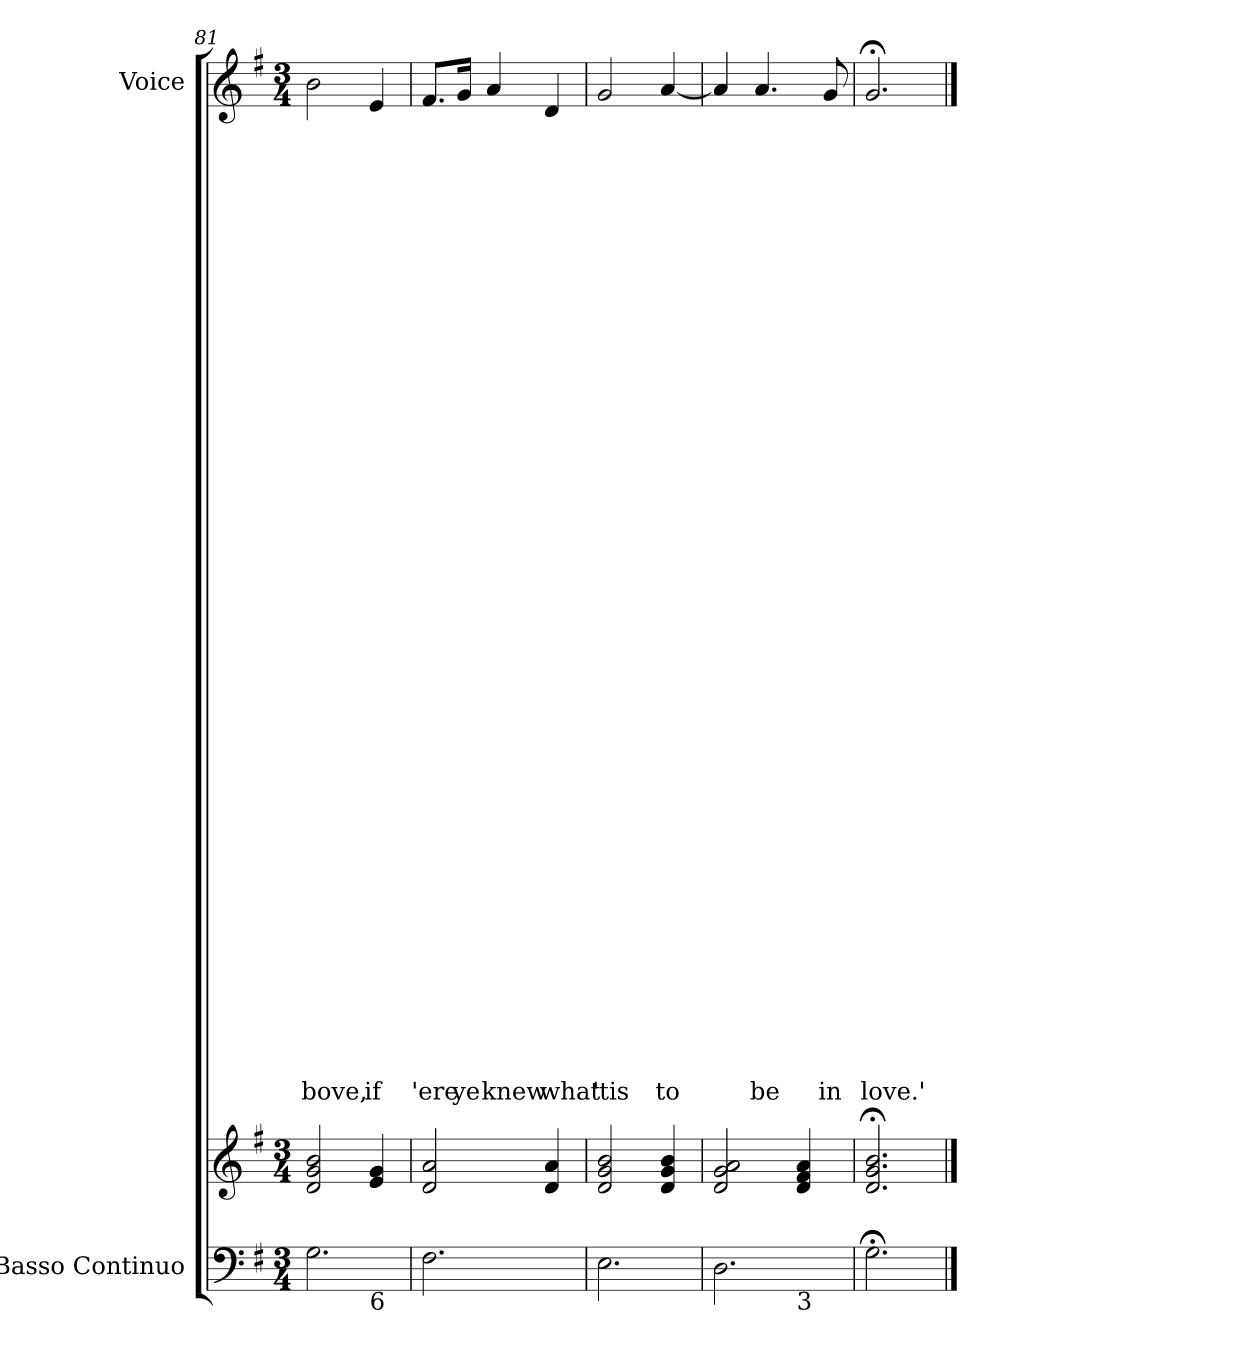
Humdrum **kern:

**kern	**kern	**kern	**text	**text	**text	**text	**text	**text	**text	**text	**text	**text	**text	**text	**text	**text	**text	**text	**text	**text	**text	**text	**text	**text	**text	**text	**text	**text	**text	**text	**text	**text	**text	**text	**text	**text	**text	**text	**text	**text	**text	**text	**text
*part2	*part2	*part1	*part1	*part1	*part1	*part1	*part1	*part1	*part1	*part1	*part1	*part1	*part1	*part1	*part1	*part1	*part1	*part1	*part1	*part1	*part1	*part1	*part1	*part1	*part1	*part1	*part1	*part1	*part1	*part1	*part1	*part1	*part1	*part1	*part1	*part1	*part1	*part1	*part1	*part1	*part1	*part1	*part1
*staff3	*staff2	*staff1	*staff1	*staff1	*staff1	*staff1	*staff1	*staff1	*staff1	*staff1	*staff1	*staff1	*staff1	*staff1	*staff1	*staff1	*staff1	*staff1	*staff1	*staff1	*staff1	*staff1	*staff1	*staff1	*staff1	*staff1	*staff1	*staff1	*staff1	*staff1	*staff1	*staff1	*staff1	*staff1	*staff1	*staff1	*staff1	*staff1	*staff1	*staff1	*staff1	*staff1	*staff1
*I"Basso Continuo	*	*I"Voice	*	*	*	*	*	*	*	*	*	*	*	*	*	*	*	*	*	*	*	*	*	*	*	*	*	*	*	*	*	*	*	*	*	*	*	*	*	*	*	*	*
*I'BC.	*	*I'Voice	*	*	*	*	*	*	*	*	*	*	*	*	*	*	*	*	*	*	*	*	*	*	*	*	*	*	*	*	*	*	*	*	*	*	*	*	*	*	*	*	*
*clefF4	*clefG2	*clefG2	*	*	*	*	*	*	*	*	*	*	*	*	*	*	*	*	*	*	*	*	*	*	*	*	*	*	*	*	*	*	*	*	*	*	*	*	*	*	*	*	*
*k[f#]	*k[f#]	*k[f#]	*	*	*	*	*	*	*	*	*	*	*	*	*	*	*	*	*	*	*	*	*	*	*	*	*	*	*	*	*	*	*	*	*	*	*	*	*	*	*	*	*
*G:	*G:	*G:	*	*	*	*	*	*	*	*	*	*	*	*	*	*	*	*	*	*	*	*	*	*	*	*	*	*	*	*	*	*	*	*	*	*	*	*	*	*	*	*	*
*M3/4	*M3/4	*M3/4	*	*	*	*	*	*	*	*	*	*	*	*	*	*	*	*	*	*	*	*	*	*	*	*	*	*	*	*	*	*	*	*	*	*	*	*	*	*	*	*	*
=81	=81	=81	=81	=81	=81	=81	=81	=81	=81	=81	=81	=81	=81	=81	=81	=81	=81	=81	=81	=81	=81	=81	=81	=81	=81	=81	=81	=81	=81	=81	=81	=81	=81	=81	=81	=81	=81	=81	=81	=81	=81	=81	=81
*	*^	*	*	*	*	*	*	*	*	*	*	*	*	*	*	*	*	*	*	*	*	*	*	*	*	*	*	*	*	*	*	*	*	*	*	*	*	*	*	*	*	*	*
!LO:TX:b:t=5	!	!	!	!	!	!	!	!	!	!	!	!	!	!	!	!	!	!	!	!	!	!	!	!	!	!	!	!	!	!	!	!	!	!	!	!	!	!	!	!	!	!	!	!
!	!	!	!	!	!	!	!	!	!	!	!	!	!	!	!	!	!	!	!	!	!	!	!	!	!	!	!	!	!	!	!	!	!	!	!	!	!	!	!	!	!	!	!	!LO:LY:b
*^	*	*	*	*	*	*	*	*	*	*	*	*	*	*	*	*	*	*	*	*	*	*	*	*	*	*	*	*	*	*	*	*	*	*	*	*	*	*	*	*	*	*	*	*
2.G\	2ryy	2d/ 2g/ 2b/	2ryy	2b\	.	.	.	.	.	.	.	.	.	.	.	.	.	.	.	.	.	.	.	.	.	.	.	.	.	.	.	.	.	.	.	.	.	.	.	.	.	.	.	.	-bove,
!	!LO:TX:b:t=6	!	!	!	!	!	!	!	!	!	!	!	!	!	!	!	!	!	!	!	!	!	!	!	!	!	!	!	!	!	!	!	!	!	!	!	!	!	!	!	!	!	!	!	!
!	!	!	!	!	!	!	!	!	!	!	!	!	!	!	!	!	!	!	!	!	!	!	!	!	!	!	!	!	!	!	!	!	!	!	!	!	!	!	!	!	!	!	!	!	!LO:LY:b
.	4ryy	4e/ 4g/	4ryy	4e/	.	.	.	.	.	.	.	.	.	.	.	.	.	.	.	.	.	.	.	.	.	.	.	.	.	.	.	.	.	.	.	.	.	.	.	.	.	.	.	.	if
!!LO:LB:g=z
=82	=82	=82	=82	=82	=82	=82	=82	=82	=82	=82	=82	=82	=82	=82	=82	=82	=82	=82	=82	=82	=82	=82	=82	=82	=82	=82	=82	=82	=82	=82	=82	=82	=82	=82	=82	=82	=82	=82	=82	=82	=82	=82	=82	=82	=82
!LO:TX:b:t=6	!	!	!	!	!	!	!	!	!	!	!	!	!	!	!	!	!	!	!	!	!	!	!	!	!	!	!	!	!	!	!	!	!	!	!	!	!	!	!	!	!	!	!	!	!
!	!	!	!	!	!	!	!	!	!	!	!	!	!	!	!	!	!	!	!	!	!	!	!	!	!	!	!	!	!	!	!	!	!	!	!	!	!	!	!	!	!	!	!	!	!LO:LY:b
*v	*v	*	*	*	*	*	*	*	*	*	*	*	*	*	*	*	*	*	*	*	*	*	*	*	*	*	*	*	*	*	*	*	*	*	*	*	*	*	*	*	*	*	*	*	*
*	*v	*v	*	*	*	*	*	*	*	*	*	*	*	*	*	*	*	*	*	*	*	*	*	*	*	*	*	*	*	*	*	*	*	*	*	*	*	*	*	*	*	*	*	*
2.F#\	2d/ 2a/	8.f#/L	.	.	.	.	.	.	.	.	.	.	.	.	.	.	.	.	.	.	.	.	.	.	.	.	.	.	.	.	.	.	.	.	.	.	.	.	.	.	.	.	'ere
!	!	!	!	!	!	!	!	!	!	!	!	!	!	!	!	!	!	!	!	!	!	!	!	!	!	!	!	!	!	!	!	!	!	!	!	!	!	!	!	!	!	!	!LO:LY:b
.	.	16g/Jk	.	.	.	.	.	.	.	.	.	.	.	.	.	.	.	.	.	.	.	.	.	.	.	.	.	.	.	.	.	.	.	.	.	.	.	.	.	.	.	.	ye
!	!	!	!	!	!	!	!	!	!	!	!	!	!	!	!	!	!	!	!	!	!	!	!	!	!	!	!	!	!	!	!	!	!	!	!	!	!	!	!	!	!	!	!LO:LY:b
.	.	4a/	.	.	.	.	.	.	.	.	.	.	.	.	.	.	.	.	.	.	.	.	.	.	.	.	.	.	.	.	.	.	.	.	.	.	.	.	.	.	.	.	knew
!	!	!	!	!	!	!	!	!	!	!	!	!	!	!	!	!	!	!	!	!	!	!	!	!	!	!	!	!	!	!	!	!	!	!	!	!	!	!	!	!	!	!	!LO:LY:b
.	4d/ 4a/	4d/	.	.	.	.	.	.	.	.	.	.	.	.	.	.	.	.	.	.	.	.	.	.	.	.	.	.	.	.	.	.	.	.	.	.	.	.	.	.	.	.	what
=83	=83	=83	=83	=83	=83	=83	=83	=83	=83	=83	=83	=83	=83	=83	=83	=83	=83	=83	=83	=83	=83	=83	=83	=83	=83	=83	=83	=83	=83	=83	=83	=83	=83	=83	=83	=83	=83	=83	=83	=83	=83	=83	=83
!	!	!	!	!	!	!	!	!	!	!	!	!	!	!	!	!	!	!	!	!	!	!	!	!	!	!	!	!	!	!	!	!	!	!	!	!	!	!	!	!	!	!	!LO:LY:b
2.E\	2d/ 2g/ 2b/	2g/	.	.	.	.	.	.	.	.	.	.	.	.	.	.	.	.	.	.	.	.	.	.	.	.	.	.	.	.	.	.	.	.	.	.	.	.	.	.	.	.	'tis
!	!	!	!	!	!	!	!	!	!	!	!	!	!	!	!	!	!	!	!	!	!	!	!	!	!	!	!	!	!	!	!	!	!	!	!	!	!	!	!	!	!	!	!LO:LY:b
.	4d/ 4g/ 4b/	[<4a/	.	.	.	.	.	.	.	.	.	.	.	.	.	.	.	.	.	.	.	.	.	.	.	.	.	.	.	.	.	.	.	.	.	.	.	.	.	.	.	.	to
=84	=84	=84	=84	=84	=84	=84	=84	=84	=84	=84	=84	=84	=84	=84	=84	=84	=84	=84	=84	=84	=84	=84	=84	=84	=84	=84	=84	=84	=84	=84	=84	=84	=84	=84	=84	=84	=84	=84	=84	=84	=84	=84	=84
!LO:TX:b:t=4	!	!	!	!	!	!	!	!	!	!	!	!	!	!	!	!	!	!	!	!	!	!	!	!	!	!	!	!	!	!	!	!	!	!	!	!	!	!	!	!	!	!	!
*^	*	*	*	*	*	*	*	*	*	*	*	*	*	*	*	*	*	*	*	*	*	*	*	*	*	*	*	*	*	*	*	*	*	*	*	*	*	*	*	*	*	*	*
2.D\	2ryy	2d/ 2g/ 2a/	4a/]	.	.	.	.	.	.	.	.	.	.	.	.	.	.	.	.	.	.	.	.	.	.	.	.	.	.	.	.	.	.	.	.	.	.	.	.	.	.	.	.	.
!	!	!	!	!	!	!	!	!	!	!	!	!	!	!	!	!	!	!	!	!	!	!	!	!	!	!	!	!	!	!	!	!	!	!	!	!	!	!	!	!	!	!	!	!LO:LY:b
.	.	.	4.a/	.	.	.	.	.	.	.	.	.	.	.	.	.	.	.	.	.	.	.	.	.	.	.	.	.	.	.	.	.	.	.	.	.	.	.	.	.	.	.	.	be
!	!LO:TX:b:t=3	!	!	!	!	!	!	!	!	!	!	!	!	!	!	!	!	!	!	!	!	!	!	!	!	!	!	!	!	!	!	!	!	!	!	!	!	!	!	!	!	!	!	!
.	4ryy	4d/ 4f#/ 4a/	.	.	.	.	.	.	.	.	.	.	.	.	.	.	.	.	.	.	.	.	.	.	.	.	.	.	.	.	.	.	.	.	.	.	.	.	.	.	.	.	.	.
!	!	!	!	!	!	!	!	!	!	!	!	!	!	!	!	!	!	!	!	!	!	!	!	!	!	!	!	!	!	!	!	!	!	!	!	!	!	!	!	!	!	!	!	!LO:LY:b
.	.	.	8g/	.	.	.	.	.	.	.	.	.	.	.	.	.	.	.	.	.	.	.	.	.	.	.	.	.	.	.	.	.	.	.	.	.	.	.	.	.	.	.	.	in
=85	=85	=85	=85	=85	=85	=85	=85	=85	=85	=85	=85	=85	=85	=85	=85	=85	=85	=85	=85	=85	=85	=85	=85	=85	=85	=85	=85	=85	=85	=85	=85	=85	=85	=85	=85	=85	=85	=85	=85	=85	=85	=85	=85	=85
!	!	!	!	!	!	!	!	!	!	!	!	!	!	!	!	!	!	!	!	!	!	!	!	!	!	!	!	!	!	!	!	!	!	!	!	!	!	!	!	!	!	!	!	!LO:LY:b
*v	*v	*	*	*	*	*	*	*	*	*	*	*	*	*	*	*	*	*	*	*	*	*	*	*	*	*	*	*	*	*	*	*	*	*	*	*	*	*	*	*	*	*	*	*
2.G;<\	2.d/; 2.g/; 2.b/;	2.g;/	.	.	.	.	.	.	.	.	.	.	.	.	.	.	.	.	.	.	.	.	.	.	.	.	.	.	.	.	.	.	.	.	.	.	.	.	.	.	.	.	love.'
==	==	==	==	==	==	==	==	==	==	==	==	==	==	==	==	==	==	==	==	==	==	==	==	==	==	==	==	==	==	==	==	==	==	==	==	==	==	==	==	==	==	==	==
*-	*-	*-	*-	*-	*-	*-	*-	*-	*-	*-	*-	*-	*-	*-	*-	*-	*-	*-	*-	*-	*-	*-	*-	*-	*-	*-	*-	*-	*-	*-	*-	*-	*-	*-	*-	*-	*-	*-	*-	*-	*-	*-	*-
